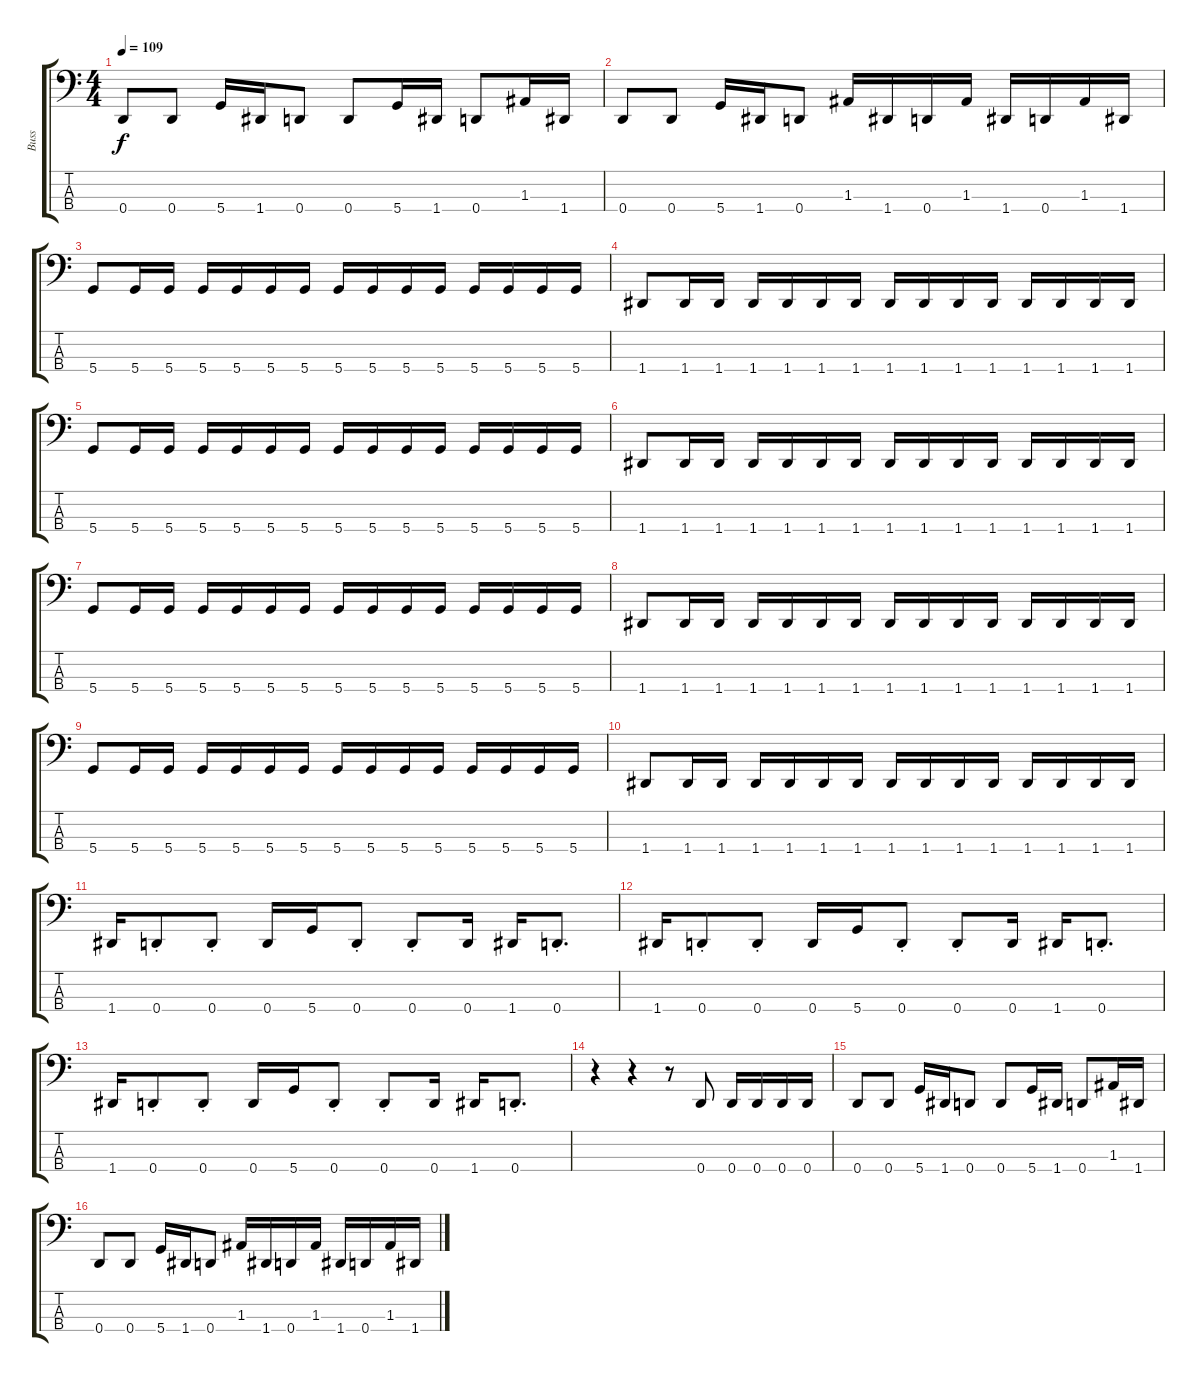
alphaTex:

\track ("Buss" "Buss") {instrument electricbassfinger}
\staff {score tabs}
\tuning (G2 D2 A1 D1) {hide}
\ts (4 4)
\tempo 109
\clef f4
\ks c
0.4.8{dy f} 0.4.8 5.4.16 1.4.16 0.4.8 0.4.8 5.4.16 1.4.16 0.4.8 1.3.16 1.4.16 |
0.4.8 0.4.8 5.4.16 1.4.16 0.4.8 1.3.16 1.4.16 0.4.16 1.3.16 1.4.16 0.4.16 1.3.16 1.4.16 |
5.4.8 5.4.16 5.4.16 5.4.16 5.4.16 5.4.16 5.4.16 5.4.16 5.4.16 5.4.16 5.4.16 5.4.16 5.4.16 5.4.16 5.4.16 |
1.4.8 1.4.16 1.4.16 1.4.16 1.4.16 1.4.16 1.4.16 1.4.16 1.4.16 1.4.16 1.4.16 1.4.16 1.4.16 1.4.16 1.4.16 |
5.4.8 5.4.16 5.4.16 5.4.16 5.4.16 5.4.16 5.4.16 5.4.16 5.4.16 5.4.16 5.4.16 5.4.16 5.4.16 5.4.16 5.4.16 |
1.4.8 1.4.16 1.4.16 1.4.16 1.4.16 1.4.16 1.4.16 1.4.16 1.4.16 1.4.16 1.4.16 1.4.16 1.4.16 1.4.16 1.4.16 |
5.4.8 5.4.16 5.4.16 5.4.16 5.4.16 5.4.16 5.4.16 5.4.16 5.4.16 5.4.16 5.4.16 5.4.16 5.4.16 5.4.16 5.4.16 |
1.4.8 1.4.16 1.4.16 1.4.16 1.4.16 1.4.16 1.4.16 1.4.16 1.4.16 1.4.16 1.4.16 1.4.16 1.4.16 1.4.16 1.4.16 |
5.4.8 5.4.16 5.4.16 5.4.16 5.4.16 5.4.16 5.4.16 5.4.16 5.4.16 5.4.16 5.4.16 5.4.16 5.4.16 5.4.16 5.4.16 |
1.4.8 1.4.16 1.4.16 1.4.16 1.4.16 1.4.16 1.4.16 1.4.16 1.4.16 1.4.16 1.4.16 1.4.16 1.4.16 1.4.16 1.4.16 |
1.4.16 0.4{st}.8 0.4{st}.8 0.4.16 5.4.16 0.4{st}.8 0.4{st}.8 0.4.16 1.4.16 0.4{st}.8{d} |
1.4.16 0.4{st}.8 0.4{st}.8 0.4.16 5.4.16 0.4{st}.8 0.4{st}.8 0.4.16 1.4.16 0.4{st}.8{d} |
1.4.16 0.4{st}.8 0.4{st}.8 0.4.16 5.4.16 0.4{st}.8 0.4{st}.8 0.4.16 1.4.16 0.4{st}.8{d} |
r.4 r.4 r.8 0.4.8 0.4.16 0.4.16 0.4.16 0.4.16 |
0.4.8 0.4.8 5.4.16 1.4.16 0.4.8 0.4.8 5.4.16 1.4.16 0.4.8 1.3.16 1.4.16 |
0.4.8 0.4.8 5.4.16 1.4.16 0.4.8 1.3.16 1.4.16 0.4.16 1.3.16 1.4.16 0.4.16 1.3.16 1.4.16
